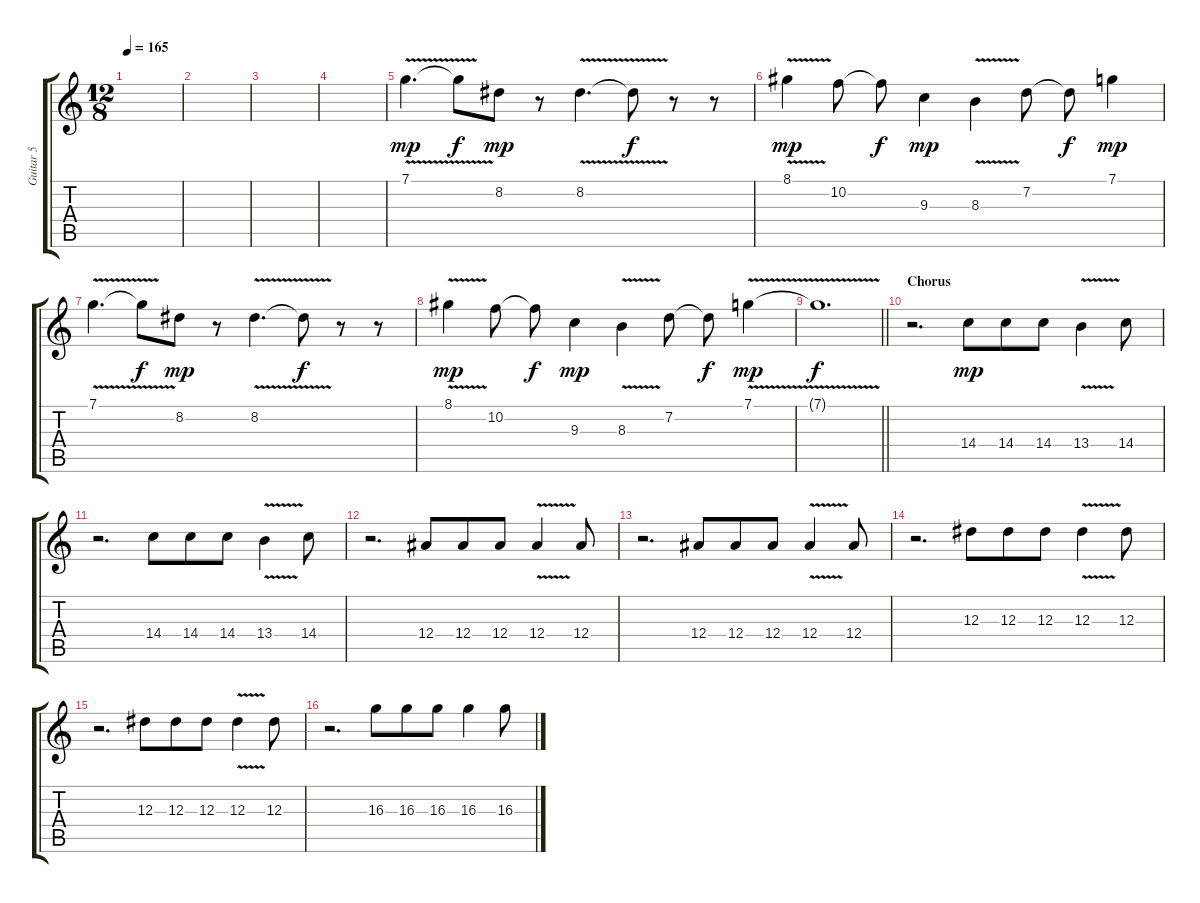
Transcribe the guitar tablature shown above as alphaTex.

\track ("Guitar 5" "Guitar 5") {instrument distortionguitar}
\staff {score tabs}
\tuning (C4 G3 Eb3 Bb2 F2 C2) {hide}
\ts (12 8)
\section ("" "")
\tempo 165
\clef g2
\ks c
|
|
|
|
7.1{v}.4{d dy mp} 7.1{t}.8{dy f} 8.2.8{dy mp} r.8 8.2{v}.4{d} 8.2{t}.8{dy f} r.8 r.8 |
8.1{v}.4{dy mp} 10.2.8 10.2{t}.8{dy f} 9.3.4{dy mp} 8.3{v}.4 7.2.8 7.2{t}.8{dy f} 7.1.4{dy mp} |
7.1{v}.4{d} 7.1{t}.8{dy f} 8.2.8{dy mp} r.8 8.2{v}.4{d} 8.2{t}.8{dy f} r.8 r.8 |
8.1{v}.4{dy mp} 10.2.8 10.2{t}.8{dy f} 9.3.4{dy mp} 8.3{v}.4 7.2.8 7.2{t}.8{dy f} 7.1{v}.4{dy mp} |
\barLineRight lightlight
7.1{t}.1{d dy f} |
\section ("" "Chorus")
r.2{d} 14.4.8{dy mp} 14.4.8 14.4.8 13.4{v}.4 14.4.8 |
r.2{d} 14.4.8 14.4.8 14.4.8 13.4{v}.4 14.4.8 |
r.2{d} 12.4.8 12.4.8 12.4.8 12.4{v}.4 12.4.8 |
r.2{d} 12.4.8 12.4.8 12.4.8 12.4{v}.4 12.4.8 |
r.2{d} 12.3.8 12.3.8 12.3.8 12.3{v}.4 12.3.8 |
r.2{d} 12.3.8 12.3.8 12.3.8 12.3{v}.4 12.3.8 |
r.2{d} 16.3.8 16.3.8 16.3.8 16.3.4 16.3.8
